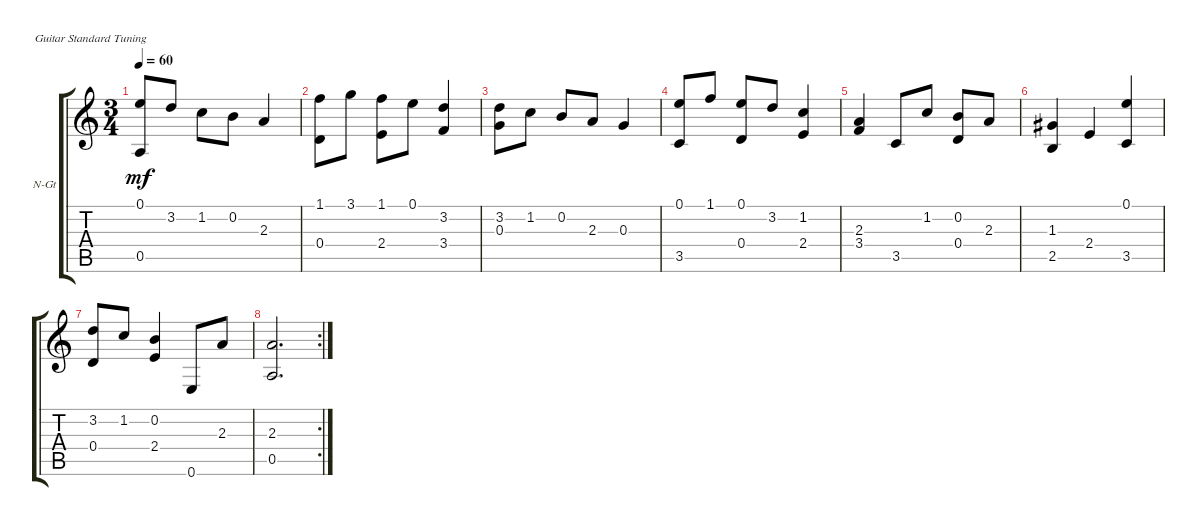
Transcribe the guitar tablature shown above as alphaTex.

\defaultSystemsLayout 4
\bracketExtendMode groupsimilarinstruments
\firstSystemTrackNameOrientation horizontal
\otherSystemsTrackNameOrientation horizontal
\track ("Nylon Guitar" "N-Gt") {instrument acousticguitarnylon}
\staff {score tabs}
\tuning (E4 B3 G3 D3 A2 E2)
\ts (3 4)
\tempo 60
\clef g2
\ks c
(0.1 0.5).8{dy mf} 3.2.8 1.2.8 0.2.8 2.3.4 |
(0.4 1.1).8 3.1.8 (1.1 2.4).8 0.1.8 (3.2 3.4).4 |
(3.2 0.3).8 1.2.8 0.2.8 2.3.8 0.3.4 |
(0.1 3.5).8 1.1.8 (0.4 0.1).8 3.2.8 (1.2 2.4).4 |
(2.3 3.4).4 3.5.8 1.2.8 (0.2 0.4).8 2.3.8 |
(1.3 2.5).4 2.4.4 (3.5 0.1).4 |
(3.2 0.4).8 1.2.8 (0.2 2.4).4 0.6.8 2.3.8 |
\rc 2
(2.3 0.5).2{d}
